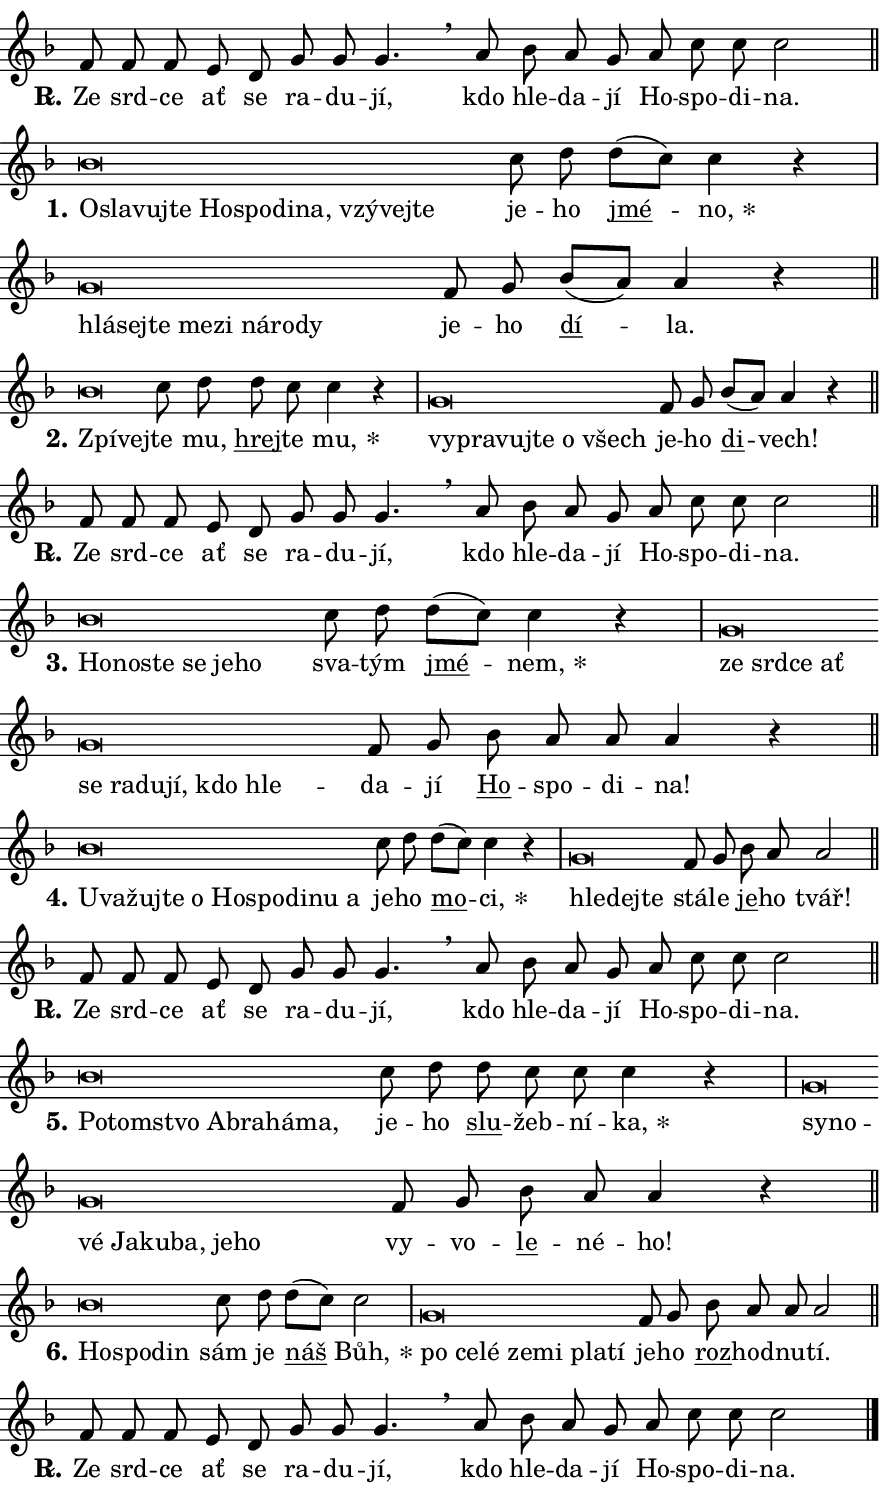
\version "2.24.0"
\header { tagline = "" }
\paper {
  indent = 0\cm
  top-margin = 0\cm
  right-margin = 0.13\cm % to fit lyric hyphens
  bottom-margin = 0\cm
  left-margin = 0\cm
  paper-width = 15\cm
  page-breaking = #ly:one-page-breaking
  system-system-spacing.basic-distance = #11
  score-system-spacing.basic-distance = #11
  ragged-last = ##f
}


%% Author: Thomas Morley
%% https://lists.gnu.org/archive/html/lilypond-user/2020-05/msg00002.html
#(define (line-position grob)
"Returns position of @var[grob} in current system:
   @code{'start}, if at first time-step
   @code{'end}, if at last time-step
   @code{'middle} otherwise
"
  (let* ((col (ly:item-get-column grob))
         (ln (ly:grob-object col 'left-neighbor))
         (rn (ly:grob-object col 'right-neighbor))
         (col-to-check-left (if (ly:grob? ln) ln col))
         (col-to-check-right (if (ly:grob? rn) rn col))
         (break-dir-left
           (and
             (ly:grob-property col-to-check-left 'non-musical #f)
             (ly:item-break-dir col-to-check-left)))
         (break-dir-right
           (and
             (ly:grob-property col-to-check-right 'non-musical #f)
             (ly:item-break-dir col-to-check-right))))
        (cond ((eqv? 1 break-dir-left) 'start)
              ((eqv? -1 break-dir-right) 'end)
              (else 'middle))))

#(define (tranparent-at-line-position vctor)
  (lambda (grob)
  "Relying on @code{line-position} select the relevant enry from @var{vctor}.
Used to determine transparency,"
    (case (line-position grob)
      ((end) (not (vector-ref vctor 0)))
      ((middle) (not (vector-ref vctor 1)))
      ((start) (not (vector-ref vctor 2))))))

noteHeadBreakVisibility =
#(define-music-function (break-visibility)(vector?)
"Makes @code{NoteHead}s transparent relying on @var{break-visibility}"
#{
  \override NoteHead.transparent =
    #(tranparent-at-line-position break-visibility)
#})

#(define delete-ledgers-for-transparent-note-heads
  (lambda (grob)
    "Reads whether a @code{NoteHead} is transparent.
If so this @code{NoteHead} is removed from @code{'note-heads} from
@var{grob}, which is supposed to be @code{LedgerLineSpanner}.
As a result ledgers are not printed for this @code{NoteHead}"
    (let* ((nhds-array (ly:grob-object grob 'note-heads))
           (nhds-list
             (if (ly:grob-array? nhds-array)
                 (ly:grob-array->list nhds-array)
                 '()))
           ;; Relies on the transparent-property being done before
           ;; Staff.LedgerLineSpanner.after-line-breaking is executed.
           ;; This is fragile ...
           (to-keep
             (remove
               (lambda (nhd)
                 (ly:grob-property nhd 'transparent #f))
               nhds-list)))
      ;; TODO find a better method to iterate over grob-arrays, similiar
      ;; to filter/remove etc for lists
      ;; For now rebuilt from scratch
      (set! (ly:grob-object grob 'note-heads)  '())
      (for-each
        (lambda (nhd)
          (ly:pointer-group-interface::add-grob grob 'note-heads nhd))
        to-keep))))

squashNotes = {
  \override NoteHead.X-extent = #'(-0.2 . 0.2)
  \override NoteHead.Y-extent = #'(-0.75 . 0)
  \override NoteHead.stencil =
    #(lambda (grob)
       (let ((pos (ly:grob-property grob 'staff-position)))
         (begin
           (if (< pos -7) (display "ERROR: Lower brevis then expected\n") (display ""))
           (if (<= pos -6) ly:text-interface::print ly:note-head::print))))
}
unSquashNotes = {
  \revert NoteHead.X-extent
  \revert NoteHead.Y-extent
  \revert NoteHead.stencil
}

hideNotes = \noteHeadBreakVisibility #begin-of-line-visible
unHideNotes = \noteHeadBreakVisibility #all-visible

% work-around for resetting accidentals
% https://lilypond.org/doc/v2.23/Documentation/notation/displaying-rhythms#unmetered-music
cadenzaMeasure = {
  \cadenzaOff
  \partial 1024 s1024
  \cadenzaOn
}

#(define-markup-command (accent layout props text) (markup?)
  "Underline accented syllable"
  (interpret-markup layout props
    #{\markup \override #'(offset . 4.3) \underline { #text }#}))

responsum = \markup \concat {
  "R" \hspace #-1.05 \path #0.1 #'((moveto 0 0.07) (lineto 0.9 0.8)) \hspace #0.05 "."
}

spaceSize = #0.6828661417322834 % exact space size for TeX Gyre Schola

\layout {
  \context {
    \Staff
    \remove "Time_signature_engraver"
    \override LedgerLineSpanner.after-line-breaking = #delete-ledgers-for-transparent-note-heads
  }
  \context {
    \Lyrics {
      \override LyricSpace.minimum-distance = \spaceSize
      \override LyricText.font-name = #"TeX Gyre Schola"
      \override LyricText.font-size = 1
      \override StanzaNumber.font-name = #"TeX Gyre Schola Bold"
      \override StanzaNumber.font-size = 1
    }
  }
  \context {
    \Score 
    \override NoteHead.text =
      #(lambda (grob) 
        (let ((pos (ly:grob-property grob 'staff-position)))
          #{\markup {
            \combine
              \halign #-0.55 \raise #(if (= pos -6) 0 0.5) \override #'(thickness . 2) \draw-line #'(3.2 . 0)
              \musicglyph "noteheads.sM1"
          }#}))
  }
}

% magnetic-lyrics.ily
%
%   written by
%     Jean Abou Samra <jean@abou-samra.fr>
%     Werner Lemberg <wl@gnu.org>
%
%   adapted by
%     Jiri Hon <jiri.hon@gmail.com>
%
% Version 2022-Apr-15

% https://www.mail-archive.com/lilypond-user@gnu.org/msg149350.html

#(define (Left_hyphen_pointer_engraver context)
   "Collect syllable-hyphen-syllable occurrences in lyrics and store
them in properties.  This engraver only looks to the left.  For
example, if the lyrics input is @code{foo -- bar}, it does the
following.

@itemize @bullet
@item
Set the @code{text} property of the @code{LyricHyphen} grob between
@q{foo} and @q{bar} to @code{foo}.

@item
Set the @code{left-hyphen} property of the @code{LyricText} grob with
text @q{foo} to the @code{LyricHyphen} grob between @q{foo} and
@q{bar}.
@end itemize

Use this auxiliary engraver in combination with the
@code{lyric-@/text::@/apply-@/magnetic-@/offset!} hook."
   (let ((hyphen #f)
         (text #f))
     (make-engraver
      (acknowledgers
       ((lyric-syllable-interface engraver grob source-engraver)
        (set! text grob)))
      (end-acknowledgers
       ((lyric-hyphen-interface engraver grob source-engraver)
        ;(when (not (grob::has-interface grob 'lyric-space-interface))
          (set! hyphen grob)));)
      ((stop-translation-timestep engraver)
       (when (and text hyphen)
         (ly:grob-set-object! text 'left-hyphen hyphen))
       (set! text #f)
       (set! hyphen #f)))))

#(define (lyric-text::apply-magnetic-offset! grob)
   "If the space between two syllables is less than the value in
property @code{LyricText@/.details@/.squash-threshold}, move the right
syllable to the left so that it gets concatenated with the left
syllable.

Use this function as a hook for
@code{LyricText@/.after-@/line-@/breaking} if the
@code{Left_@/hyphen_@/pointer_@/engraver} is active."
   (let ((hyphen (ly:grob-object grob 'left-hyphen #f)))
     (when hyphen
       (let ((left-text (ly:spanner-bound hyphen LEFT)))
         (when (grob::has-interface left-text 'lyric-syllable-interface)
           (let* ((common (ly:grob-common-refpoint grob left-text X))
                  (this-x-ext (ly:grob-extent grob common X))
                  (left-x-ext
                   (begin
                     ;; Trigger magnetism for left-text.
                     (ly:grob-property left-text 'after-line-breaking)
                     (ly:grob-extent left-text common X)))
                  ;; `delta` is the gap width between two syllables.
                  (delta (- (interval-start this-x-ext)
                            (interval-end left-x-ext)))
                  (details (ly:grob-property grob 'details))
                  (threshold (assoc-get 'squash-threshold details 0.2)))
             (when (< delta threshold)
               (let* (;; We have to manipulate the input text so that
                      ;; ligatures crossing syllable boundaries are not
                      ;; disabled.  For languages based on the Latin
                      ;; script this is essentially a beautification.
                      ;; However, for non-Western scripts it can be a
                      ;; necessity.
                      (lt (ly:grob-property left-text 'text))
                      (rt (ly:grob-property grob 'text))
                      (is-space (grob::has-interface hyphen 'lyric-space-interface))
                      (space (if is-space " " ""))
                      (extra-delta (if is-space spaceSize 0))
                      ;; Append new syllable.
                      (ltrt-space (if (and (string? lt) (string? rt))
                                (string-append lt space rt)
                                (make-concat-markup (list lt space rt))))
                      ;; Right-align `ltrt` to the right side.
                      (ltrt-space-markup (grob-interpret-markup
                               grob
                               (make-translate-markup
                                (cons (interval-length this-x-ext) 0)
                                (make-right-align-markup ltrt-space)))))
                 (begin
                   ;; Don't print `left-text`.
                   (ly:grob-set-property! left-text 'stencil #f)
                   ;; Set text and stencil (which holds all collected
                   ;; syllables so far) and shift it to the left.
                   (ly:grob-set-property! grob 'text ltrt-space)
                   (ly:grob-set-property! grob 'stencil ltrt-space-markup)
                   (ly:grob-translate-axis! grob (- (- delta extra-delta)) X))))))))))


#(define (lyric-hyphen::displace-bounds-first grob)
   ;; Make very sure this callback isn't triggered too early.
   (let ((left (ly:spanner-bound grob LEFT))
         (right (ly:spanner-bound grob RIGHT)))
     (ly:grob-property left 'after-line-breaking)
     (ly:grob-property right 'after-line-breaking)
     (ly:lyric-hyphen::print grob)))

squashThreshold = #0.4

\layout {
  \context {
    \Lyrics
    \consists #Left_hyphen_pointer_engraver
    \override LyricText.after-line-breaking =
      #lyric-text::apply-magnetic-offset!
    \override LyricHyphen.stencil = #lyric-hyphen::displace-bounds-first
    \override LyricText.details.squash-threshold = \squashThreshold
    \override LyricHyphen.minimum-distance = 0
    \override LyricHyphen.minimum-length = \squashThreshold
  }
}

squashText = \override LyricText.details.squash-threshold = 9999
unSquashText = \override LyricText.details.squash-threshold = \squashThreshold

leftText = \override LyricText.self-alignment-X = #LEFT
unLeftText = \revert LyricText.self-alignment-X

starOffset = #(lambda (grob) 
                (let ((x_offset (ly:self-alignment-interface::aligned-on-x-parent grob)))
                  (if (= x_offset 0) 0 (+ x_offset 1.2))))

star = #(define-music-function (syllable)(string?)
"Append star separator at the end of a syllable"
#{
  \once \override LyricText.X-offset = #starOffset
  \lyricmode { \markup {
    #syllable
    \override #'((font-name . "TeX Gyre Schola Bold")) \hspace #0.2 \lower #0.65 \larger "*"
  } }
#})

starAccent = #(define-music-function (syllable)(string?)
"Append star separator at the end of a syllable and make accent"
#{
  \once \override LyricText.X-offset = #starOffset
  \lyricmode { \markup {
    \accent #syllable
    \override #'((font-name . "TeX Gyre Schola Bold")) \hspace #0.2 \lower #0.65 \larger "*"
  } }
#})

breath = #(define-music-function (syllable)(string?)
"Append breathing indicator at the end of a syllable"
#{
  \lyricmode { \markup { #syllable "+" } }
#})

optionalBreath = #(define-music-function (syllable)(string?)
"Append optional breathing indicator at the end of a syllable"
#{
  \lyricmode { \markup { #syllable "(+)" } }
#})


\score {
    <<
        \new Voice = "melody" { \cadenzaOn \key f \major \relative { f'8 f f e d g g g4. \breathe \bar "" a8 bes a g \bar "" a c c c2 \cadenzaMeasure \bar "||" \break } }
        \new Lyrics \lyricsto "melody" { \lyricmode { \set stanza = \responsum
Ze srd -- ce ať se ra -- du -- jí, kdo hle -- da -- jí Ho -- spo -- di -- na. } }
    >>
    \layout {}
}

\score {
    <<
        \new Voice = "melody" { \cadenzaOn \key f \major \relative { \squashNotes bes'\breve*1/16 \hideNotes \breve*1/16 \bar "" \breve*1/16 \bar "" \breve*1/16 \bar "" \breve*1/16 \bar "" \breve*1/16 \bar "" \breve*1/16 \bar "" \breve*1/16 \bar "" \breve*1/16 \bar "" \breve*1/16 \breve*1/16 \bar "" \unHideNotes \unSquashNotes c8 d \bar "" d[( c)] c4 r \cadenzaMeasure \bar "|" \squashNotes g\breve*1/16 \hideNotes \breve*1/16 \bar "" \breve*1/16 \bar "" \breve*1/16 \bar "" \breve*1/16 \bar "" \breve*1/16 \bar "" \breve*1/16 \breve*1/16 \bar "" \unHideNotes \unSquashNotes f8 g \bar "" bes[( a)] a4 r \cadenzaMeasure \bar "||" \break } }
        \new Lyrics \lyricsto "melody" { \lyricmode { \set stanza = "1."
\leftText O -- \squashText sla -- vuj -- te Ho -- spo -- di -- na, vzý -- vej -- te \unLeftText \unSquashText je -- ho \markup \accent jmé -- \star no, \leftText hlá -- \squashText sej -- te me -- zi ná -- ro -- dy \unLeftText \unSquashText je -- ho \markup \accent dí -- la. } }
    >>
    \layout {}
}

\score {
    <<
        \new Voice = "melody" { \cadenzaOn \key f \major \relative { \squashNotes bes'\breve*1/16 \hideNotes \breve*1/16 \bar "" \unHideNotes \unSquashNotes c8 d \bar "" d c c4 r \cadenzaMeasure \bar "|" \squashNotes g\breve*1/16 \hideNotes \breve*1/16 \bar "" \breve*1/16 \bar "" \breve*1/16 \bar "" \breve*1/16 \breve*1/16 \bar "" \unHideNotes \unSquashNotes f8 g \bar "" bes[( a)] a4 r \cadenzaMeasure \bar "||" \break } }
        \new Lyrics \lyricsto "melody" { \lyricmode { \set stanza = "2."
\leftText Zpí -- \squashText vej -- \unLeftText \unSquashText te mu, \markup \accent hrej -- te \star mu, \leftText vy -- \squashText pra -- vuj -- te o všech \unLeftText \unSquashText je -- ho \markup \accent di -- vech! } }
    >>
    \layout {}
}

\score {
    <<
        \new Voice = "melody" { \cadenzaOn \key f \major \relative { f'8 f f e d g g g4. \breathe \bar "" a8 bes a g \bar "" a c c c2 \cadenzaMeasure \bar "||" \break } }
        \new Lyrics \lyricsto "melody" { \lyricmode { \set stanza = \responsum
Ze srd -- ce ať se ra -- du -- jí, kdo hle -- da -- jí Ho -- spo -- di -- na. } }
    >>
    \layout {}
}

\score {
    <<
        \new Voice = "melody" { \cadenzaOn \key f \major \relative { \squashNotes bes'\breve*1/16 \hideNotes \breve*1/16 \bar "" \breve*1/16 \bar "" \breve*1/16 \bar "" \breve*1/16 \breve*1/16 \bar "" \unHideNotes \unSquashNotes c8 d \bar "" d[( c)] c4 r \cadenzaMeasure \bar "|" \squashNotes g\breve*1/16 \hideNotes \breve*1/16 \bar "" \breve*1/16 \bar "" \breve*1/16 \bar "" \breve*1/16 \bar "" \breve*1/16 \bar "" \breve*1/16 \bar "" \breve*1/16 \bar "" \breve*1/16 \breve*1/16 \bar "" \unHideNotes \unSquashNotes f8 g \bar "" bes a a a4 r \cadenzaMeasure \bar "||" \break } }
        \new Lyrics \lyricsto "melody" { \lyricmode { \set stanza = "3."
\leftText Ho -- \squashText no -- ste se je -- ho \unLeftText \unSquashText sva -- tým \markup \accent jmé -- \star nem, \leftText ze \squashText srd -- ce ať se ra -- du -- jí, kdo hle -- \unLeftText \unSquashText da -- jí \markup \accent Ho -- spo -- di -- na! } }
    >>
    \layout {}
}

\score {
    <<
        \new Voice = "melody" { \cadenzaOn \key f \major \relative { \squashNotes bes'\breve*1/16 \hideNotes \breve*1/16 \bar "" \breve*1/16 \bar "" \breve*1/16 \bar "" \breve*1/16 \bar "" \breve*1/16 \bar "" \breve*1/16 \bar "" \breve*1/16 \bar "" \breve*1/16 \breve*1/16 \bar "" \unHideNotes \unSquashNotes c8 d \bar "" d[( c)] c4 r \cadenzaMeasure \bar "|" \squashNotes g\breve*1/16 \hideNotes \breve*1/16 \breve*1/16 \bar "" \unHideNotes \unSquashNotes f8 g \bar "" bes a a2 \cadenzaMeasure \bar "||" \break } }
        \new Lyrics \lyricsto "melody" { \lyricmode { \set stanza = "4."
\leftText U -- \squashText va -- žuj -- te o Ho -- spo -- di -- nu a \unLeftText \unSquashText je -- ho \markup \accent mo -- \star ci, \leftText hle -- \squashText dej -- te \unLeftText \unSquashText stá -- le \markup \accent je -- ho tvář! } }
    >>
    \layout {}
}

\score {
    <<
        \new Voice = "melody" { \cadenzaOn \key f \major \relative { f'8 f f e d g g g4. \breathe \bar "" a8 bes a g \bar "" a c c c2 \cadenzaMeasure \bar "||" \break } }
        \new Lyrics \lyricsto "melody" { \lyricmode { \set stanza = \responsum
Ze srd -- ce ať se ra -- du -- jí, kdo hle -- da -- jí Ho -- spo -- di -- na. } }
    >>
    \layout {}
}

\score {
    <<
        \new Voice = "melody" { \cadenzaOn \key f \major \relative { \squashNotes bes'\breve*1/16 \hideNotes \breve*1/16 \bar "" \breve*1/16 \bar "" \breve*1/16 \bar "" \breve*1/16 \bar "" \breve*1/16 \breve*1/16 \bar "" \unHideNotes \unSquashNotes c8 d \bar "" d c c c4 r \cadenzaMeasure \bar "|" \squashNotes g\breve*1/16 \hideNotes \breve*1/16 \bar "" \breve*1/16 \bar "" \breve*1/16 \bar "" \breve*1/16 \bar "" \breve*1/16 \bar "" \breve*1/16 \breve*1/16 \bar "" \unHideNotes \unSquashNotes f8 g \bar "" bes a a4 r \cadenzaMeasure \bar "||" \break } }
        \new Lyrics \lyricsto "melody" { \lyricmode { \set stanza = "5."
\leftText Po -- \squashText tom -- stvo Ab -- ra -- há -- ma, \unLeftText \unSquashText je -- ho \markup \accent slu -- žeb -- ní -- \star ka, \leftText sy -- \squashText no -- vé Ja -- ku -- ba, je -- ho \unLeftText \unSquashText vy -- vo -- \markup \accent le -- né -- ho! } }
    >>
    \layout {}
}

\score {
    <<
        \new Voice = "melody" { \cadenzaOn \key f \major \relative { \squashNotes bes'\breve*1/16 \hideNotes \breve*1/16 \breve*1/16 \bar "" \unHideNotes \unSquashNotes c8 d \bar "" d[( c)] c2 \cadenzaMeasure \bar "|" \squashNotes g\breve*1/16 \hideNotes \breve*1/16 \bar "" \breve*1/16 \bar "" \breve*1/16 \bar "" \breve*1/16 \bar "" \breve*1/16 \breve*1/16 \bar "" \unHideNotes \unSquashNotes f8 g \bar "" bes a a a2 \cadenzaMeasure \bar "||" \break } }
        \new Lyrics \lyricsto "melody" { \lyricmode { \set stanza = "6."
\leftText Ho -- \squashText spo -- din \unLeftText \unSquashText sám je \markup \accent náš \star Bůh, \leftText po \squashText ce -- lé ze -- mi pla -- tí \unLeftText \unSquashText je -- ho \markup \accent roz -- hod -- nu -- tí. } }
    >>
    \layout {}
}

\score {
    <<
        \new Voice = "melody" { \cadenzaOn \key f \major \relative { f'8 f f e d g g g4. \breathe \bar "" a8 bes a g \bar "" a c c c2 \cadenzaMeasure \bar "||" \break } \bar "|." }
        \new Lyrics \lyricsto "melody" { \lyricmode { \set stanza = \responsum
Ze srd -- ce ať se ra -- du -- jí, kdo hle -- da -- jí Ho -- spo -- di -- na. } }
    >>
    \layout {}
}
